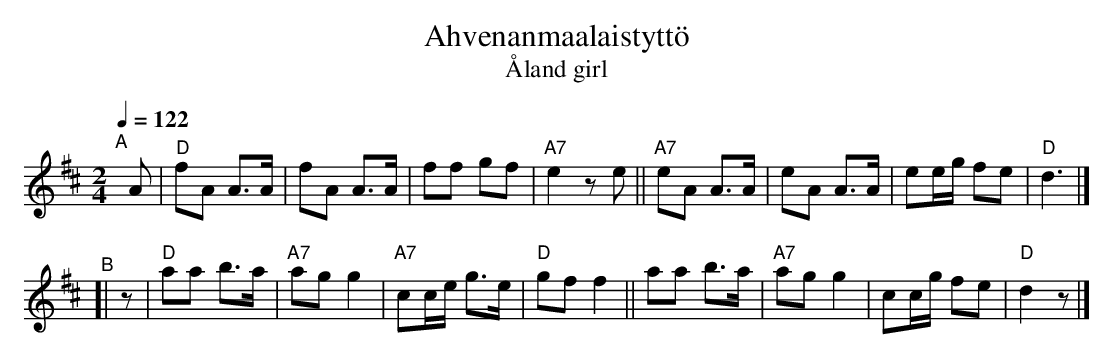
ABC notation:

X:1
T: Ahvenanmaalaistytt\"o
T: \AAland girl
L: 1/8
M: 2/4
Q: 1/4=122
K: D
"^A"[|]\
A | "D"fA A>A | fA A>A | ff gf |"A7"e2 ze ||\
"A7"eA A>A | eA A>A | ee/g/ fe | "D"d3 |]
"^B"[|\
z |"D"aa b>a | "A7"ag g2 | "A7"cc/e/ g>e | "D"gf f2 ||\
aa b>a | "A7"ag g2 | cc/g/ fe | "D"d2 z |]
